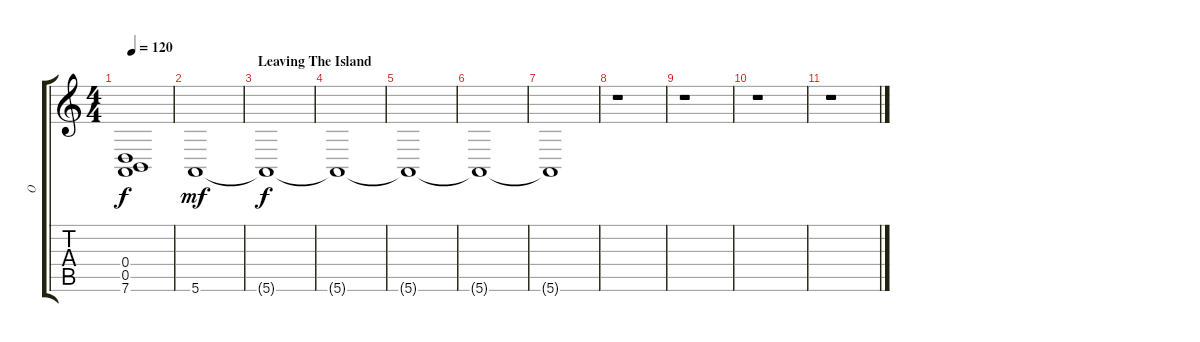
\track ("O" "O") {instrument stringensemble1}
\staff {score tabs}
\tuning (E4 B3 G3 D3 A2 E2) {hide}
\ts (4 4)
\tempo 120
\clef g2
\ks c
(0.4 0.5 7.6).1{dy f} |
5.6.1{dy mf} |
\section ("" "Leaving The Island")
5.6{t}.1{dy f} |
5.6{t}.1 |
5.6{t}.1{volume 0} |
5.6{t}.1 |
5.6{t}.1 |
r.1 |
r.1 |
r.1 |
r.1
